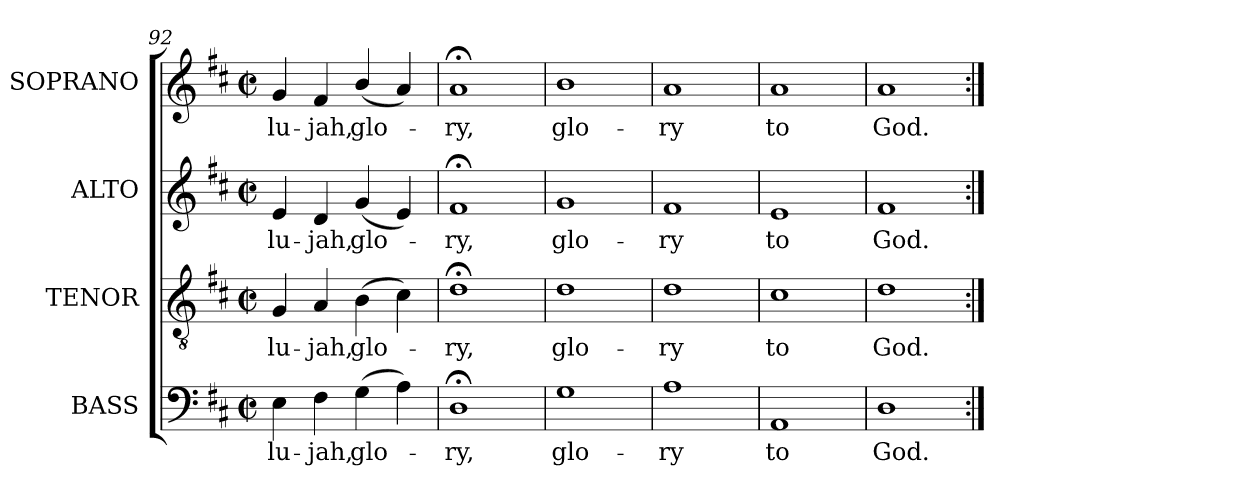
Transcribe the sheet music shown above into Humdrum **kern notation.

**kern	**text	**kern	**text	**kern	**text	**kern	**text
*part4	*part4	*part3	*part3	*part2	*part2	*part1	*part1
*staff4	*staff4	*staff3	*staff3	*staff2	*staff2	*staff1	*staff1
*I"BASS	*	*I"TENOR	*	*I"ALTO	*	*I"SOPRANO	*
*I'B.	*	*I'T.	*	*I'A.	*	*I'S.	*
*clefF4	*	*clefGv2	*	*clefG2	*	*clefG2	*
*	*	*ITrd7c12	*	*	*	*	*
*k[f#c#]	*	*k[f#c#]	*	*k[f#c#]	*	*k[f#c#]	*
*D:	*	*D:	*	*D:	*	*D:	*
*M2/2	*	*M2/2	*	*M2/2	*	*M2/2	*
*met(c|)	*	*met(c|)	*	*met(c|)	*	*met(c|)	*
=92	=92	=92	=92	=92	=92	=92	=92
!	!LO:LY:b:color=#000000	!	!	!	!	!	!
!	!	!	!LO:LY:b:color=#000000	!	!	!	!
!	!	!	!	!	!LO:LY:b:color=#000000	!	!
!	!	!	!	!	!	!	!LO:LY:b:color=#000000
4Ei\	-lu-	4GGi/	-lu-	4ei/	-lu-	4gi/	-lu-
!	!LO:LY:b:color=#000000	!	!	!	!	!	!
!	!	!	!LO:LY:b:color=#000000	!	!	!	!
!	!	!	!	!	!LO:LY:b:color=#000000	!	!
!	!	!	!	!	!	!	!LO:LY:b:color=#000000
4F#i\	-jah,	4AAi/	-jah,	4di/	-jah,	4f#i/	-jah,
!	!LO:LY:b:color=#000000	!	!	!	!	!	!
!	!	!	!LO:LY:b:color=#000000	!	!	!	!
!	!	!	!	!	!LO:LY:b:color=#000000	!	!
!	!	!	!	!	!	!	!LO:LY:b:color=#000000
(4Gi\	glo-	(4BBi\	glo-	(4gi/	glo-	(4bi/	glo-
4Ai\)	.	4C#i\)	.	4ei/)	.	4ai/)	.
=93	=93	=93	=93	=93	=93	=93	=93
!	!LO:LY:b:color=#000000	!	!	!	!	!	!
!	!	!	!LO:LY:b:color=#000000	!	!	!	!
!	!	!	!	!	!LO:LY:b:color=#000000	!	!
!	!	!	!	!	!	!	!LO:LY:b:color=#000000
1D;i	-ry,	1D;i	-ry,	1f#;i	-ry,	1a;i	-ry,
=94	=94	=94	=94	=94	=94	=94	=94
!	!LO:LY:b:color=#000000	!	!	!	!	!	!
!	!	!	!LO:LY:b:color=#000000	!	!	!	!
!	!	!	!	!	!LO:LY:b:color=#000000	!	!
!	!	!	!	!	!	!	!LO:LY:b:color=#000000
1Gi	glo-	1Di	glo-	1gi	glo-	1bi	glo-
=95	=95	=95	=95	=95	=95	=95	=95
!	!LO:LY:b:color=#000000	!	!	!	!	!	!
!	!	!	!LO:LY:b:color=#000000	!	!	!	!
!	!	!	!	!	!LO:LY:b:color=#000000	!	!
!	!	!	!	!	!	!	!LO:LY:b:color=#000000
1Ai	-ry	1Di	-ry	1f#i	-ry	1ai	-ry
=96	=96	=96	=96	=96	=96	=96	=96
!	!LO:LY:b:color=#000000	!	!	!	!	!	!
!	!	!	!LO:LY:b:color=#000000	!	!	!	!
!	!	!	!	!	!LO:LY:b:color=#000000	!	!
!	!	!	!	!	!	!	!LO:LY:b:color=#000000
1AAi	to	1C#i	to	1ei	to	1ai	to
=97	=97	=97	=97	=97	=97	=97	=97
!	!LO:LY:b:color=#000000	!	!	!	!	!	!
!	!	!	!LO:LY:b:color=#000000	!	!	!	!
!	!	!	!	!	!LO:LY:b:color=#000000	!	!
!	!	!	!	!	!	!	!LO:LY:b:color=#000000
1Di	God.	1Di	God.	1f#i	God.	1ai	God.
=:|!	=:|!	=:|!	=:|!	=:|!	=:|!	=:|!	=:|!
*-	*-	*-	*-	*-	*-	*-	*-
